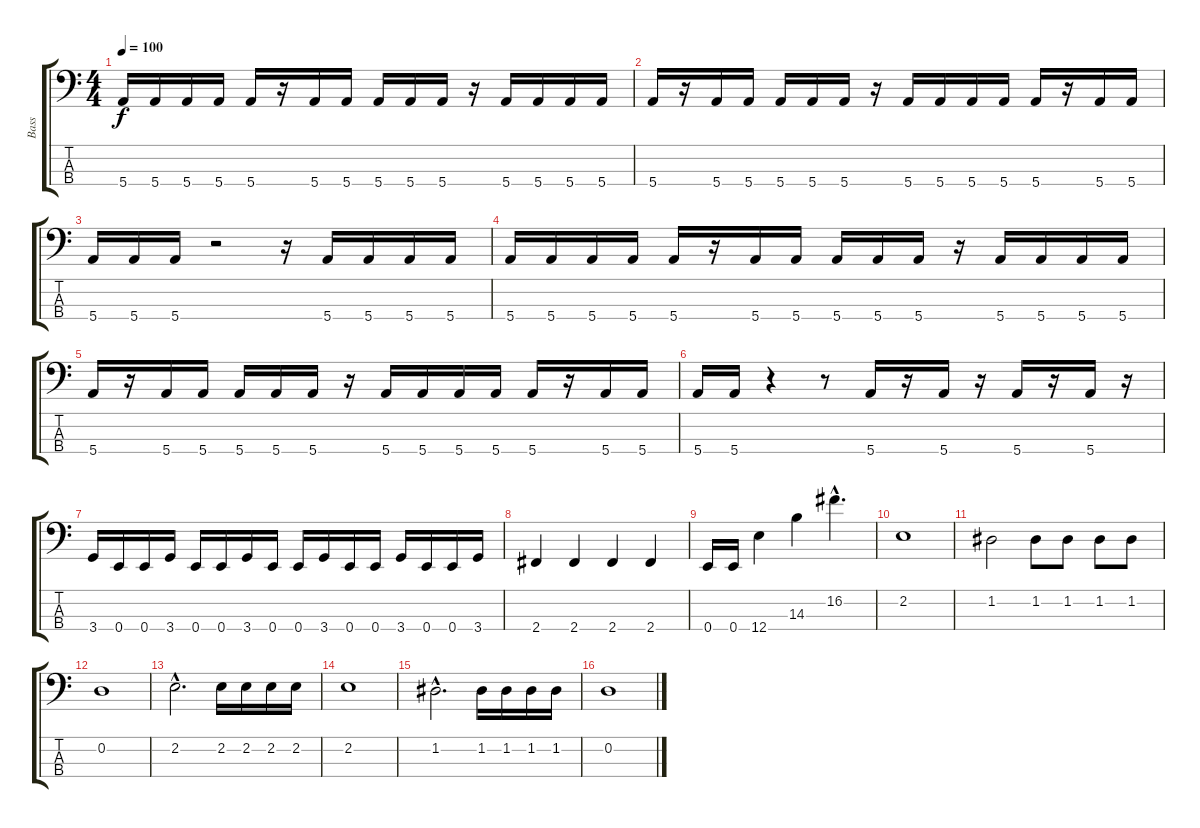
\track ("Bass" "Bass") {instrument electricbassfinger}
\staff {score tabs}
\tuning (G2 D2 A1 E1) {hide}
\ts (4 4)
\tempo 100
\clef f4
\ks c
5.4.16{dy f} 5.4.16 5.4.16 5.4.16 5.4.16 r.16 5.4.16 5.4.16 5.4.16 5.4.16 5.4.16 r.16 5.4.16 5.4.16 5.4.16 5.4.16 |
5.4.16 r.16 5.4.16 5.4.16 5.4.16 5.4.16 5.4.16 r.16 5.4.16 5.4.16 5.4.16 5.4.16 5.4.16 r.16 5.4.16 5.4.16 |
5.4.16 5.4.16 5.4.16 r.2 r.16 5.4.16 5.4.16 5.4.16 5.4.16 |
5.4.16 5.4.16 5.4.16 5.4.16 5.4.16 r.16 5.4.16 5.4.16 5.4.16 5.4.16 5.4.16 r.16 5.4.16 5.4.16 5.4.16 5.4.16 |
5.4.16 r.16 5.4.16 5.4.16 5.4.16 5.4.16 5.4.16 r.16 5.4.16 5.4.16 5.4.16 5.4.16 5.4.16 r.16 5.4.16 5.4.16 |
5.4.16 5.4.16 r.4 r.8 5.4.16 r.16 5.4.16 r.16 5.4.16 r.16 5.4.16 r.16 |
3.4.16 0.4.16 0.4.16 3.4.16 0.4.16 0.4.16 3.4.16 0.4.16 0.4.16 3.4.16 0.4.16 0.4.16 3.4.16 0.4.16 0.4.16 3.4.16 |
2.4.4 2.4.4 2.4.4 2.4.4 |
0.4.16 0.4.16 12.4.4 14.3.4 16.2{hac}.4{d} |
2.2.1 |
1.2.2 1.2.8 1.2.8 1.2.8 1.2.8 |
0.2.1 |
2.2{hac}.2{d} 2.2.16 2.2.16 2.2.16 2.2.16 |
2.2.1 |
1.2{hac}.2{d} 1.2.16 1.2.16 1.2.16 1.2.16 |
0.2.1
